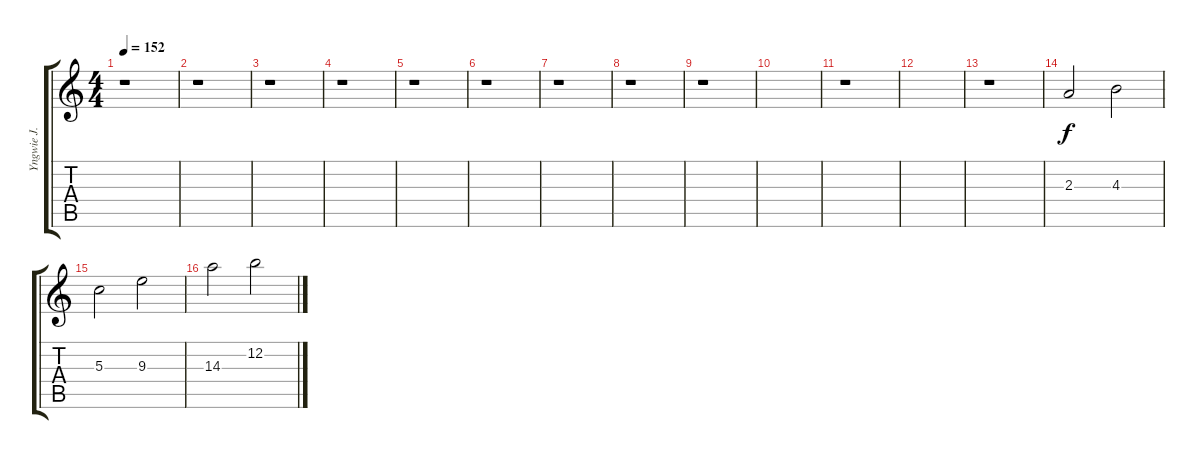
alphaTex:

\track ("Yngwie J. Malmsteen (Guitar 1)" "Yngwie J. ") {instrument overdrivenguitar}
\staff {score tabs}
\tuning (E4 B3 G3 D3 A2 E2) {hide}
\ts (4 4)
\tempo 152
\clef g2
\ks c
r.1{dy f} |
r.1 |
r.1 |
r.1 |
r.1 |
r.1 |
r.1 |
r.1 |
r.1 |
|
r.1 |
|
r.1 |
2.3.2 4.3.2 |
5.3.2 9.3.2 |
14.3.2 12.2.2
